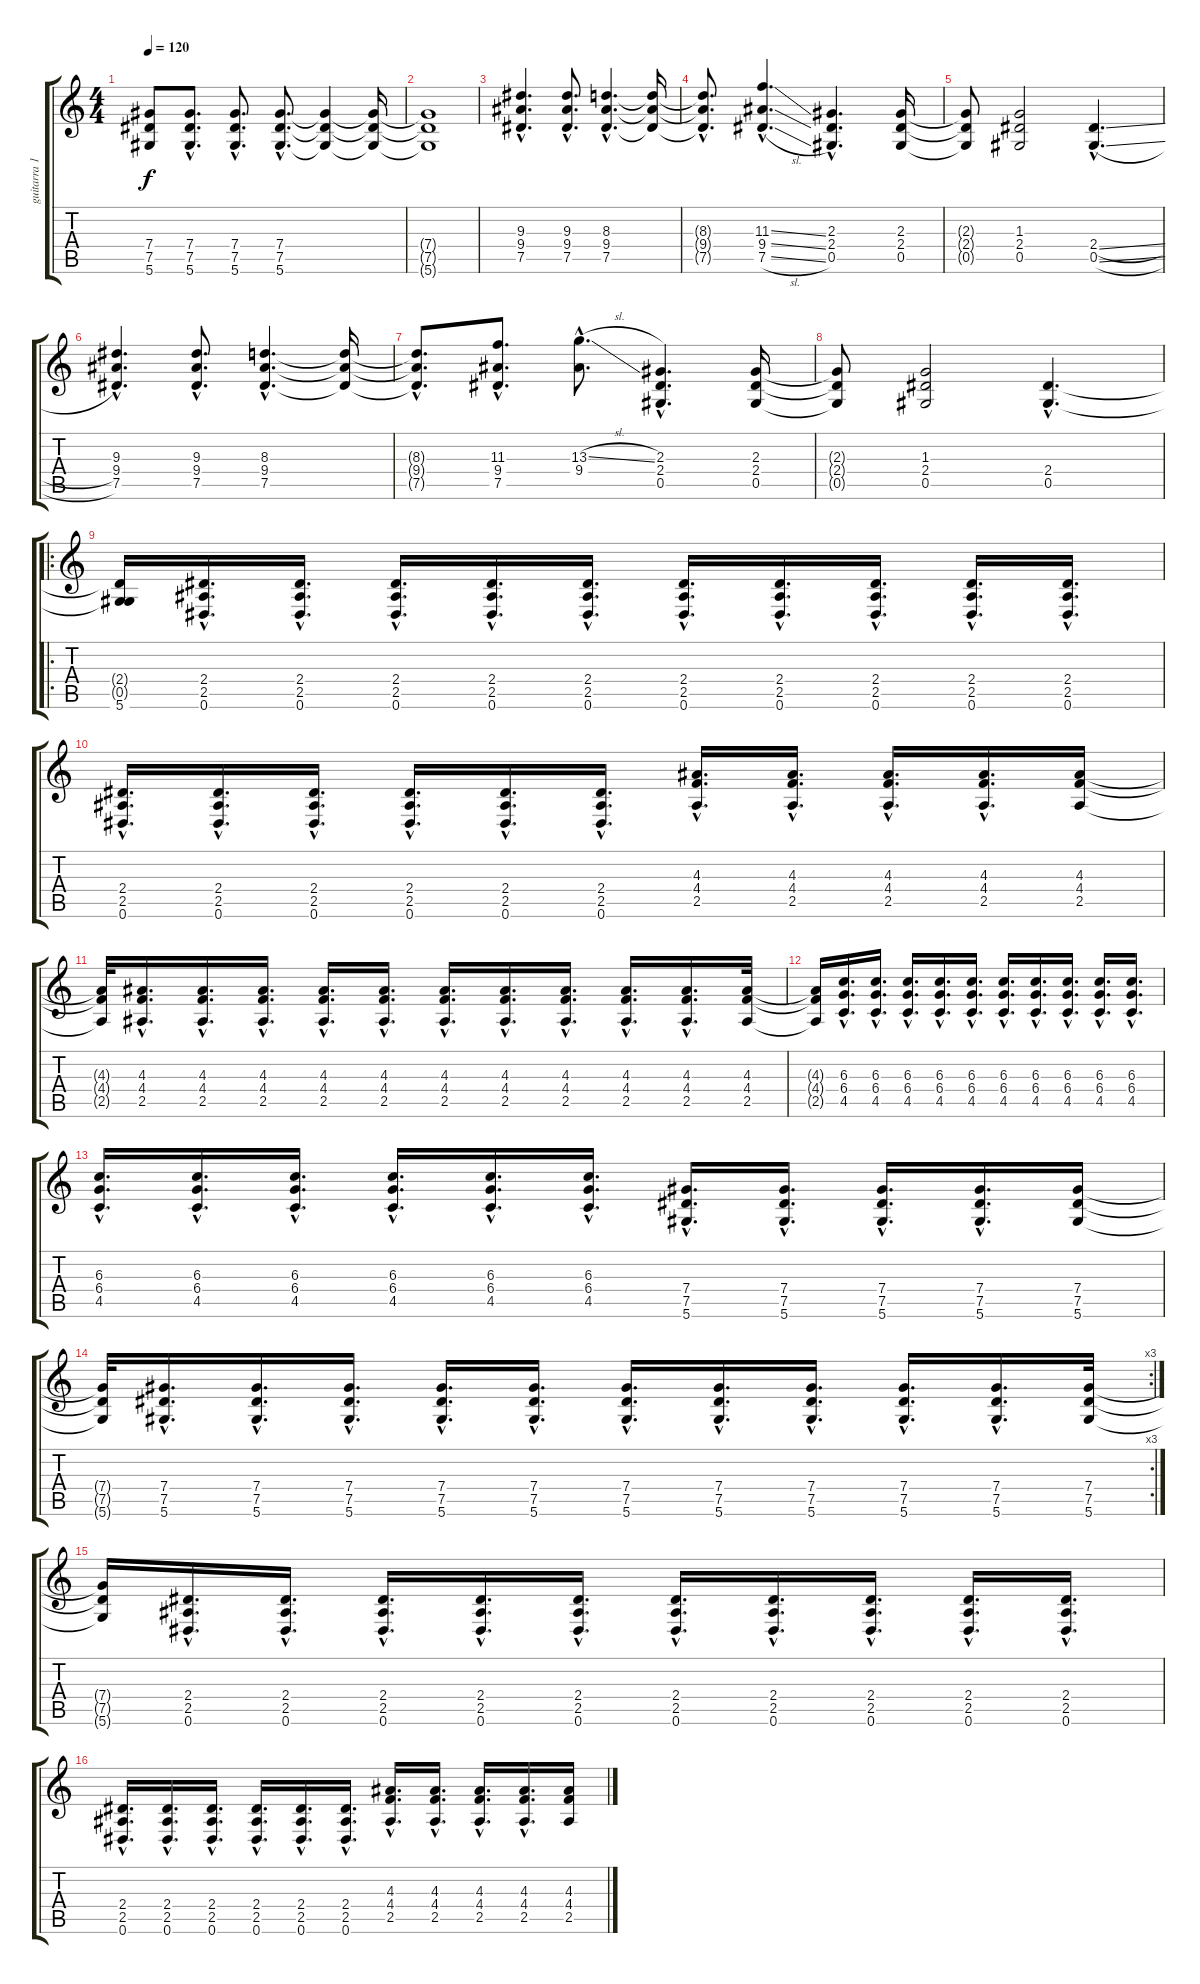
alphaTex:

\track ("guitarra 1" "guitarra 1") {instrument acousticguitarnylon}
\staff {score tabs}
\tuning (Eb4 Bb3 Gb3 Db3 Ab2 Eb2) {hide}
\ts (4 4)
\tempo 120
\clef g2
\ks c
(7.4{t} 7.5{t} 5.6{t}).8{dy f} (7.4{hac} 7.5{hac} 5.6{hac}).8{d} (7.4{hac} 7.5{hac} 5.6{hac}).8{d} (7.4{hac} 7.5{hac} 5.6{hac}).8{d} (7.4{t} 7.5{t} 5.6{t}).4 (7.4{t} 7.5{t} 5.6{t}).16 |
(7.4{t} 7.5{t} 5.6{t}).1 |
(9.3{hac} 9.4{hac} 7.5{hac}).4{d instrument acousticguitarnylon} (9.3{hac} 9.4{hac} 7.5{hac}).8{d} (8.3{hac} 9.4{hac} 7.5{hac}).4{d} (8.3{t} 9.4{t} 7.5{t}).16 |
(8.3{hac t} 9.4{hac t} 7.5{hac t}).8{d} (11.3{ss hac} 9.4{ss hac} 7.5{sl hac}).4{d} (2.3{hac} 2.4{hac} 0.5{hac}).4{d} (2.3 2.4 0.5).16 |
(2.3{t} 2.4{t} 0.5{t}).8 (1.3 2.4 0.5).2 (2.4{sl hac} 0.5{sl hac}).4{d} |
(9.3{hac} 9.4{hac} 7.5{hac}).4{d} (9.3{hac} 9.4{hac} 7.5{hac}).8{d} (8.3{hac} 9.4{hac} 7.5{hac}).4{d} (8.3{t} 9.4{t} 7.5{t}).16 |
(8.3{hac t} 9.4{hac t} 7.5{hac t}).8{d} (11.3{hac} 9.4{hac} 7.5{hac}).8{d} (13.3{sl hac} 9.4{hac}).8{d} (2.3{hac} 2.4{hac} 0.5{hac}).4{d} (2.3 2.4 0.5).16 |
(2.3{t} 2.4{t} 0.5{t}).8 (1.3 2.4 0.5).2 (2.4{hac} 0.5{hac}).4{d} |
\ro
(2.4{t} 0.5{t} 5.6).16 (2.4{hac} 2.5{hac} 0.6{hac}).16{d} (2.4{hac} 2.5{hac} 0.6{hac}).16{d} (2.4{hac} 2.5{hac} 0.6{hac}).16{d} (2.4{hac} 2.5{hac} 0.6{hac}).16{d} (2.4{hac} 2.5{hac} 0.6{hac}).16{d} (2.4{hac} 2.5{hac} 0.6{hac}).16{d} (2.4{hac} 2.5{hac} 0.6{hac}).16{d} (2.4{hac} 2.5{hac} 0.6{hac}).16{d} (2.4{hac} 2.5{hac} 0.6{hac}).16{d} (2.4{hac} 2.5{hac} 0.6{hac}).16{d} |
(2.4{hac} 2.5{hac} 0.6{hac}).16{d} (2.4{hac} 2.5{hac} 0.6{hac}).16{d} (2.4{hac} 2.5{hac} 0.6{hac}).16{d} (2.4{hac} 2.5{hac} 0.6{hac}).16{d} (2.4{hac} 2.5{hac} 0.6{hac}).16{d} (2.4{hac} 2.5{hac} 0.6{hac}).16{d} (4.3{hac} 4.4{hac} 2.5{hac}).16{d} (4.3{hac} 4.4{hac} 2.5{hac}).16{d} (4.3{hac} 4.4{hac} 2.5{hac}).16{d} (4.3{hac} 4.4{hac} 2.5{hac}).16{d} (4.3 4.4 2.5).16 |
(4.3{t} 4.4{t} 2.5{t}).32 (4.3{hac} 4.4{hac} 2.5{hac}).16{d} (4.3{hac} 4.4{hac} 2.5{hac}).16{d} (4.3{hac} 4.4{hac} 2.5{hac}).16{d} (4.3{hac} 4.4{hac} 2.5{hac}).16{d} (4.3{hac} 4.4{hac} 2.5{hac}).16{d} (4.3{hac} 4.4{hac} 2.5{hac}).16{d} (4.3{hac} 4.4{hac} 2.5{hac}).16{d} (4.3{hac} 4.4{hac} 2.5{hac}).16{d} (4.3{hac} 4.4{hac} 2.5{hac}).16{d} (4.3{hac} 4.4{hac} 2.5{hac}).16{d} (4.3 4.4 2.5).32 |
(4.3{t} 4.4{t} 2.5{t}).16 (6.3{hac} 6.4{hac} 4.5{hac}).16{d} (6.3{hac} 6.4{hac} 4.5{hac}).16{d} (6.3{hac} 6.4{hac} 4.5{hac}).16{d} (6.3{hac} 6.4{hac} 4.5{hac}).16{d} (6.3{hac} 6.4{hac} 4.5{hac}).16{d} (6.3{hac} 6.4{hac} 4.5{hac}).16{d} (6.3{hac} 6.4{hac} 4.5{hac}).16{d} (6.3{hac} 6.4{hac} 4.5{hac}).16{d} (6.3{hac} 6.4{hac} 4.5{hac}).16{d} (6.3{hac} 6.4{hac} 4.5{hac}).16{d} |
(6.3{hac} 6.4{hac} 4.5{hac}).16{d} (6.3{hac} 6.4{hac} 4.5{hac}).16{d} (6.3{hac} 6.4{hac} 4.5{hac}).16{d} (6.3{hac} 6.4{hac} 4.5{hac}).16{d} (6.3{hac} 6.4{hac} 4.5{hac}).16{d} (6.3{hac} 6.4{hac} 4.5{hac}).16{d} (7.4{hac} 7.5{hac} 5.6{hac}).16{d} (7.4{hac} 7.5{hac} 5.6{hac}).16{d} (7.4{hac} 7.5{hac} 5.6{hac}).16{d} (7.4{hac} 7.5{hac} 5.6{hac}).16{d} (7.4 7.5 5.6).16 |
\rc 3
(7.4{t} 7.5{t} 5.6{t}).32 (7.4{hac} 7.5{hac} 5.6{hac}).16{d} (7.4{hac} 7.5{hac} 5.6{hac}).16{d} (7.4{hac} 7.5{hac} 5.6{hac}).16{d} (7.4{hac} 7.5{hac} 5.6{hac}).16{d} (7.4{hac} 7.5{hac} 5.6{hac}).16{d} (7.4{hac} 7.5{hac} 5.6{hac}).16{d} (7.4{hac} 7.5{hac} 5.6{hac}).16{d} (7.4{hac} 7.5{hac} 5.6{hac}).16{d} (7.4{hac} 7.5{hac} 5.6{hac}).16{d} (7.4{hac} 7.5{hac} 5.6{hac}).16{d} (7.4 7.5 5.6).32 |
(7.4{t} 7.5{t} 5.6{t}).16 (2.4{hac} 2.5{hac} 0.6{hac}).16{d} (2.4{hac} 2.5{hac} 0.6{hac}).16{d} (2.4{hac} 2.5{hac} 0.6{hac}).16{d} (2.4{hac} 2.5{hac} 0.6{hac}).16{d} (2.4{hac} 2.5{hac} 0.6{hac}).16{d} (2.4{hac} 2.5{hac} 0.6{hac}).16{d} (2.4{hac} 2.5{hac} 0.6{hac}).16{d} (2.4{hac} 2.5{hac} 0.6{hac}).16{d} (2.4{hac} 2.5{hac} 0.6{hac}).16{d} (2.4{hac} 2.5{hac} 0.6{hac}).16{d} |
(2.4{hac} 2.5{hac} 0.6{hac}).16{d} (2.4{hac} 2.5{hac} 0.6{hac}).16{d} (2.4{hac} 2.5{hac} 0.6{hac}).16{d} (2.4{hac} 2.5{hac} 0.6{hac}).16{d} (2.4{hac} 2.5{hac} 0.6{hac}).16{d} (2.4{hac} 2.5{hac} 0.6{hac}).16{d} (4.3{hac} 4.4{hac} 2.5{hac}).16{d} (4.3{hac} 4.4{hac} 2.5{hac}).16{d} (4.3{hac} 4.4{hac} 2.5{hac}).16{d} (4.3{hac} 4.4{hac} 2.5{hac}).16{d} (4.3 4.4 2.5).16
